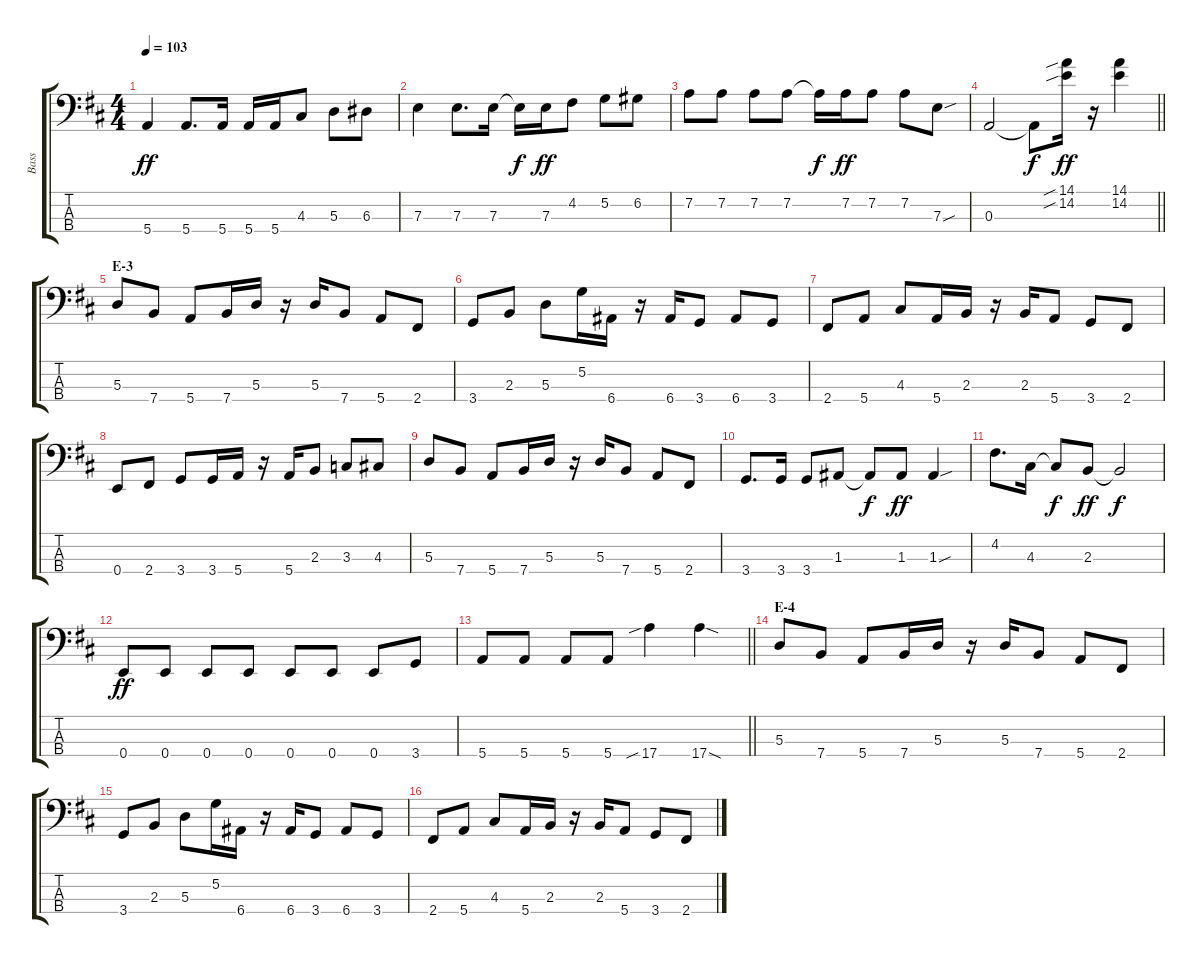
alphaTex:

\track ("Bass" "Bass") {instrument electricbasspick}
\staff {score tabs}
\tuning (G2 D2 A1 E1) {hide}
\ts (4 4)
\tempo 103
\clef f4
\ks d
5.4.4{dy ff} 5.4.8{d} 5.4.16 5.4.16 5.4.16 4.3.8 5.3.8 6.3.8 |
7.3.4 7.3.8{d} 7.3.16 7.3{t}.16{dy f} 7.3.16{dy ff} 4.2.8 5.2.8 6.2.8 |
7.2.8 7.2.8 7.2.8 7.2.8 7.2{t}.16{dy f} 7.2.16{dy ff} 7.2.8 7.2.8 7.3{sou}.8 |
\barLineRight lightlight
0.3.2 0.3{t}.8{dy f} (14.1{sib} 14.2{sib}).16{dy ff} r.16 (14.1 14.2).4 |
\section ("" "E-3")
5.3.8 7.4.8 5.4.8 7.4.16 5.3.16 r.16 5.3.16 7.4.8 5.4.8 2.4.8 |
3.4.8 2.3.8 5.3.8 5.2.16 6.4.16 r.16 6.4.16 3.4.8 6.4.8 3.4.8 |
2.4.8 5.4.8 4.3.8 5.4.16 2.3.16 r.16 2.3.16 5.4.8 3.4.8 2.4.8 |
0.4.8 2.4.8 3.4.8 3.4.16 5.4.16 r.16 5.4.16 2.3.8 3.3.8 4.3.8 |
5.3.8 7.4.8 5.4.8 7.4.16 5.3.16 r.16 5.3.16 7.4.8 5.4.8 2.4.8 |
3.4.8{d} 3.4.16 3.4.8 1.3.8 1.3{t}.8{dy f} 1.3.8{dy ff} 1.3{sou}.4 |
4.2.8{d} 4.3.16 4.3{t}.8{dy f} 2.3.8{dy ff} 2.3{t}.2{dy f} |
0.4.8{dy ff} 0.4.8 0.4.8 0.4.8 0.4.8 0.4.8 0.4.8 3.4.8 |
\barLineRight lightlight
5.4.8 5.4.8 5.4.8 5.4.8 17.4{sib}.4 17.4{sod}.4 |
\section ("" "E-4")
5.3.8 7.4.8 5.4.8 7.4.16 5.3.16 r.16 5.3.16 7.4.8 5.4.8 2.4.8 |
3.4.8 2.3.8 5.3.8 5.2.16 6.4.16 r.16 6.4.16 3.4.8 6.4.8 3.4.8 |
2.4.8 5.4.8 4.3.8 5.4.16 2.3.16 r.16 2.3.16 5.4.8 3.4.8 2.4.8
